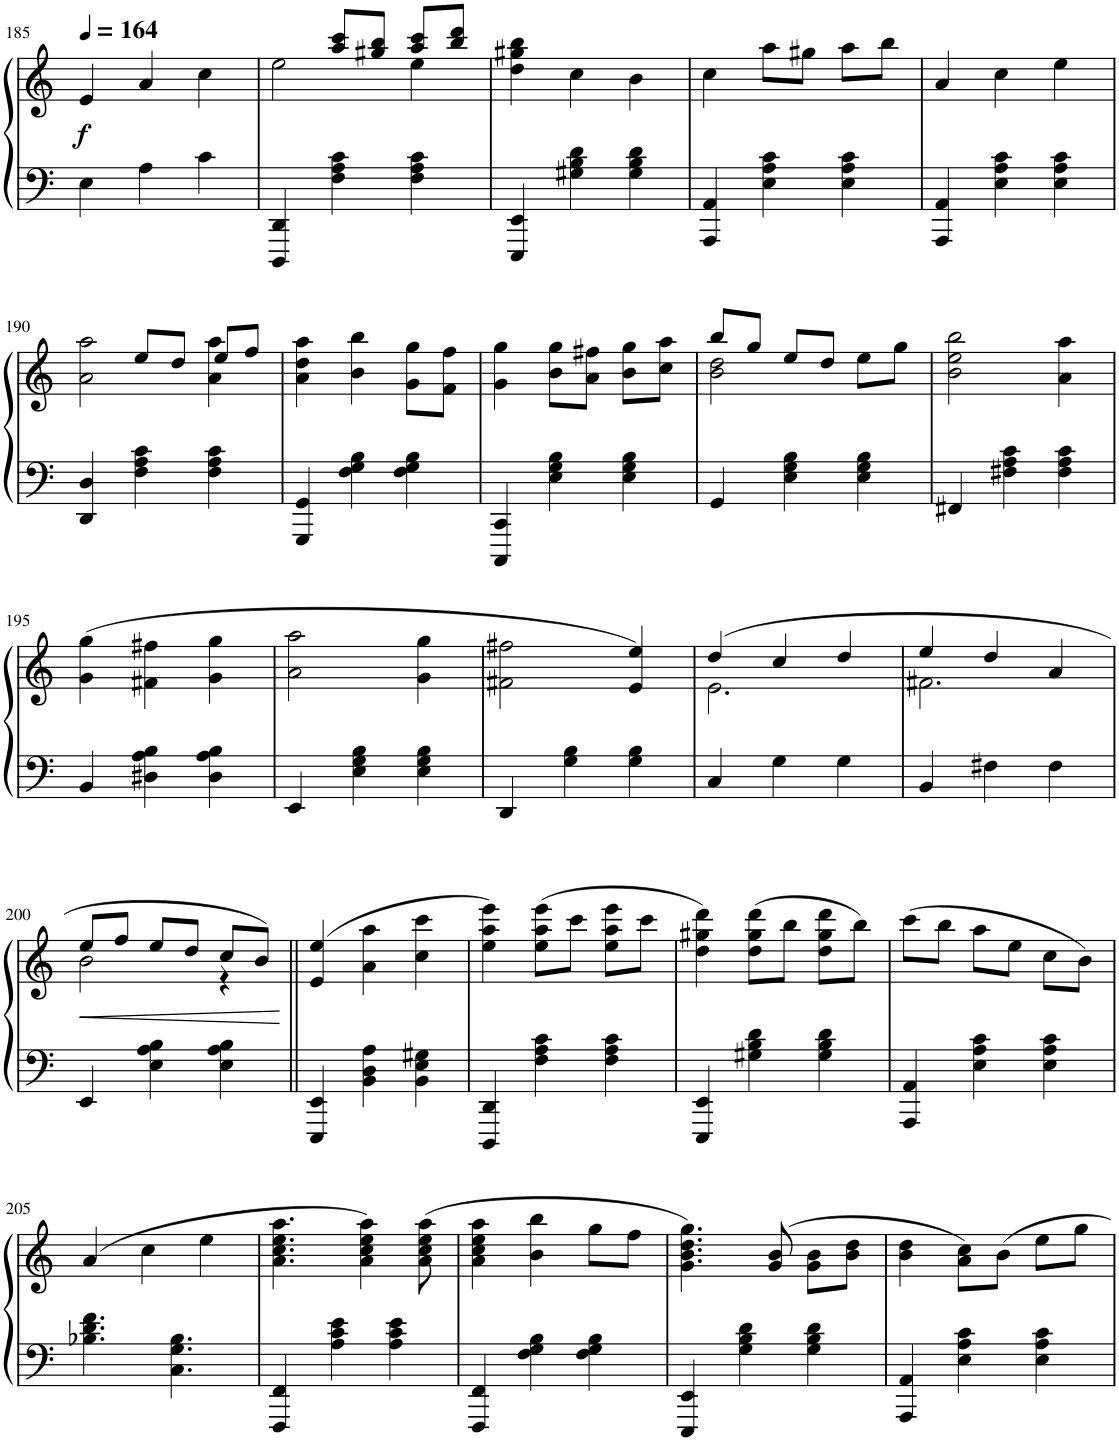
**kern	**kern	**dynam
*part1	*part1	*part1
*staff2	*staff1	*staff1/2
*I"Piano	*	*
*I'Pno.	*	*
!!LO:PB:g=z
*clefF4	*clefG2	*
*k[]	*k[]	*
*M3/4	*M3/4	*
*MM164	*MM164	*
=185	=185	=185
!	!	!LO:DY:b
4E\	4e/	f
4A\	4a/	.
4c\	4cc\	.
=186	=186	=186
*	*^	*
4DDD/ 4DD/	4ryy	2ee\	.
4F\ 4A\ 4c\	8aa/ 8ccc/L	.	.
.	8gg#X/ 8bb/J	.	.
4F\ 4A\ 4c\	8aa/ 8ccc/L	4ee\	.
.	8bb/ 8ddd/J	.	.
*	*v	*v	*
=187	=187	=187
4EEE/ 4EE/	4dd\ 4gg#X\ 4bb\	.
4G#X\ 4B\ 4d\	4cc\	.
4G#\ 4B\ 4d\	4b\	.
=188	=188	=188
4AAA/ 4AA/	4cc\	.
4E\ 4A\ 4c\	8aa\L	.
.	8gg#X\J	.
4E\ 4A\ 4c\	8aa\L	.
.	8bb\J	.
=189	=189	=189
4AAA/ 4AA/	4a/	.
4E\ 4A\ 4c\	4cc\	.
4E\ 4A\ 4c\	4ee\	.
!!LO:LB:g=z
=190	=190	=190
*	*^	*
4DD/ 4D/	4ryy	2a\ 2aa\	.
4F\ 4A\ 4c\	8ee/L	.	.
.	8dd/J	.	.
4F\ 4A\ 4c\	8ee/L	4a\ 4aa\	.
.	8ff/J	.	.
*	*v	*v	*
=191	=191	=191
4GGG/ 4GG/	4a\ 4dd\ 4aa\	.
4F\ 4G\ 4B\	4b\ 4bb\	.
4F\ 4G\ 4B\	8g\ 8gg\L	.
.	8f\ 8ff\J	.
=192	=192	=192
4CCC/ 4CC/	4g\ 4gg\	.
4E\ 4G\ 4B\	8b\ 8gg\L	.
.	8a\ 8ff#X\J	.
4E\ 4G\ 4B\	8b\ 8gg\L	.
.	8cc\ 8aa\J	.
=193	=193	=193
*	*^	*
4GG/	8bb/L	2b\ 2dd\	.
.	8gg/J	.	.
4E\ 4G\ 4B\	8ee/L	.	.
.	8dd/J	.	.
4E\ 4G\ 4B\	8ee\L	4ryy	.
.	8gg\J	.	.
*	*v	*v	*
=194	=194	=194
4FF#X/	2b\ 2ee\ 2bb\	.
4F#X\ 4A\ 4c\	.	.
4F#\ 4A\ 4c\	4a\ 4aa\	.
!!LO:LB:g=z
=195	=195	=195
4BB/	(4g\ 4gg\	.
4D#X\ 4A\ 4B\	4f#X\ 4ff#X\	.
4D#\ 4A\ 4B\	4g\ 4gg\	.
=196	=196	=196
4EE/	2a\ 2aa\	.
4E\ 4G\ 4B\	.	.
4E\ 4G\ 4B\	4g\ 4gg\	.
=197	=197	=197
4DD/	2f#X\ 2ff#X\	.
4G\ 4B\	.	.
4G\ 4B\	4e/ 4ee/)	.
=198	=198	=198
*	*^	*
4C/	(4dd/	2.e\	.
4G\	4cc/	.	.
4G\	4dd/	.	.
=199	=199	=199	=199
4BB/	4ee/	2.f#X\	.
4F#X\	4dd/	.	.
4F#\	4a/	.	.
!!LO:LB:g=z	!!
=200	=200	=200	=200
!	!	!	!LO:HP:b
4EE/	8ee/L	2b\	<
.	8ff/J	.	.
4E\ 4A\ 4B\	8ee/L	.	.
.	8dd/J	.	.
4E\ 4A\ 4B\	8cc/L	4r	.
.	8b/J)	.	.
*	*v	*v	*
.	.	[
=201||	=201||	=201||
4EEE/ 4EE/	(4e/ 4ee/	.
4BB\ 4D\ 4A\	4a\ 4aa\	.
4BB\ 4E\ 4G#X\	4cc\ 4ccc\	.
=202	=202	=202
4DDD/ 4DD/	4ee\ 4aa\ 4eee\)	.
4F\ 4A\ 4c\	(8ee\ 8aa\ 8eee\L	.
.	8ccc\J	.
4F\ 4A\ 4c\	8ee\ 8aa\ 8eee\L	.
.	8ccc\J	.
=203	=203	=203
4EEE/ 4EE/	4dd\ 4gg#X\ 4ddd\)	.
4G#X\ 4B\ 4d\	(8dd\ 8gg#\ 8ddd\L	.
.	8bb\J	.
4G#\ 4B\ 4d\	8dd\ 8gg#\ 8ddd\L	.
.	8bb\J)	.
=204	=204	=204
4AAA/ 4AA/	(8ccc\L	.
.	8bb\J	.
4E\ 4A\ 4c\	8aa\L	.
.	8ee\J	.
4E\ 4A\ 4c\	8cc\L	.
.	8b\J)	.
!!LO:LB:g=z
=205	=205	=205
4.B-X\ 4.d\ 4.f\	(4a/	.
.	4cc\	.
4.C\ 4.G\ 4.B-\	.	.
.	4ee\	.
=206	=206	=206
4FFF/ 4FF/	4.a\ 4.cc\ 4.ee\ 4.aa\	.
4A\ 4c\ 4e\	.	.
.	4a\ 4cc\ 4ee\ 4aa\)	.
4A\ 4c\ 4e\	.	.
.	(8a\ 8cc\ 8ee\ 8aa\	.
=207	=207	=207
4FFF/ 4FF/	4a\ 4cc\ 4ee\ 4aa\	.
4F\ 4G\ 4B\	4b\ 4bb\	.
4F\ 4G\ 4B\	8gg\L	.
.	8ff\J	.
=208	=208	=208
4EEE/ 4EE/	4.g\ 4.b\ 4.dd\ 4.gg\)	.
4G\ 4B\ 4d\	.	.
.	(8g/ 8b/	.
4G\ 4B\ 4d\	8g\ 8b\L	.
.	8b\ 8dd\J	.
=209	=209	=209
4AAA/ 4AA/	4b\ 4dd\	.
4E\ 4A\ 4c\	8a\ 8cc\L)	.
.	8b\J	.
4E\ 4A\ 4c\	8ee\L	.
.	8gg\J	.
=	=	=
*-	*-	*-
